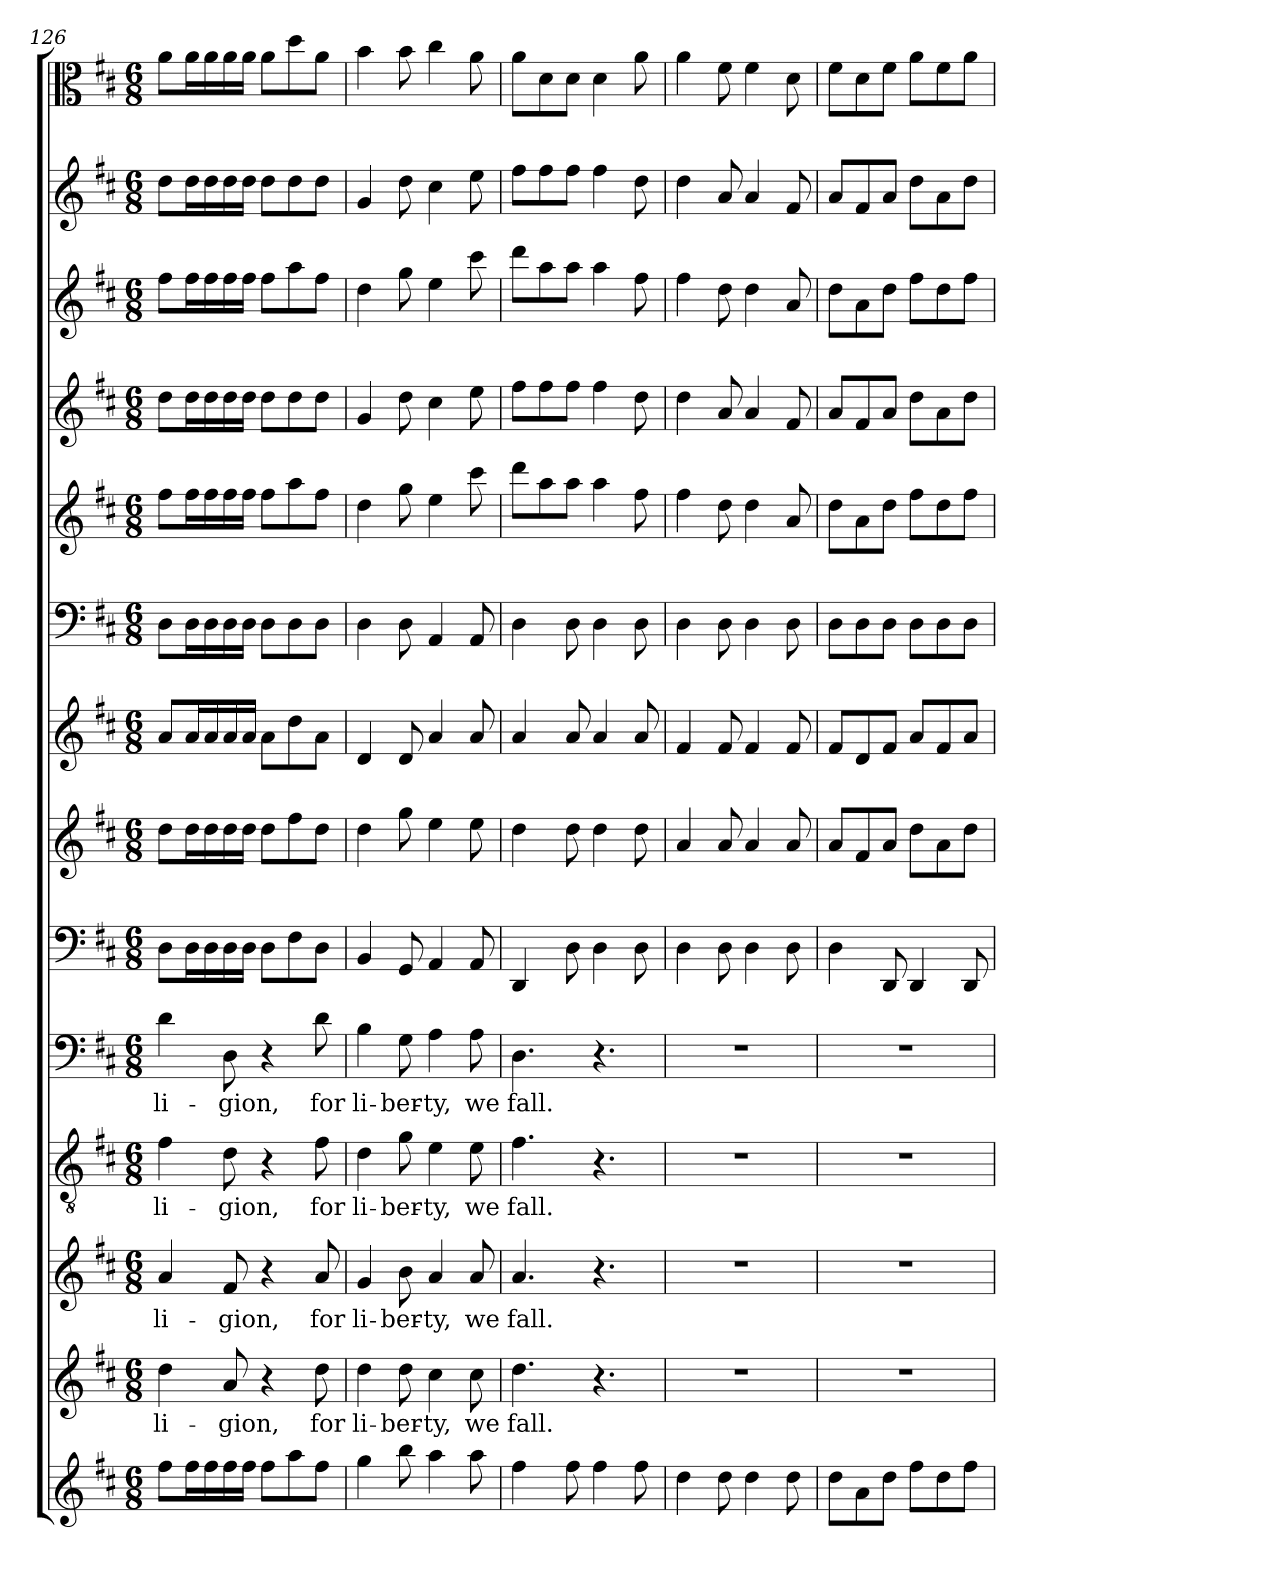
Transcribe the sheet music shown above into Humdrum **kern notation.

**kern	**kern	**text	**kern	**text	**kern	**text	**kern	**text	**kern	**kern	**kern	**kern	**kern	**kern	**kern	**kern	**kern
*part14	*part13	*part13	*part12	*part12	*part11	*part11	*part10	*part10	*part9	*part8	*part7	*part6	*part5	*part4	*part3	*part2	*part1
*staff14	*staff13	*staff13	*staff12	*staff12	*staff11	*staff11	*staff10	*staff10	*staff9	*staff8	*staff7	*staff6	*staff5	*staff4	*staff3	*staff2	*staff1
*clefG2	*clefG2	*	*clefG2	*	*clefGv2	*	*clefF4	*	*clefF4	*clefG2	*clefG2	*clefF4	*clefG2	*clefG2	*clefG2	*clefG2	*clefC3
*k[f#c#]	*k[f#c#]	*	*k[f#c#]	*	*k[f#c#]	*	*k[f#c#]	*	*k[f#c#]	*k[f#c#]	*k[f#c#]	*k[f#c#]	*k[f#c#]	*k[f#c#]	*k[f#c#]	*k[f#c#]	*k[f#c#]
*D:	*D:	*	*D:	*	*D:	*	*D:	*	*D:	*D:	*D:	*D:	*D:	*D:	*D:	*D:	*D:
*M6/8	*M6/8	*	*M6/8	*	*M6/8	*	*M6/8	*	*M6/8	*M6/8	*M6/8	*M6/8	*M6/8	*M6/8	*M6/8	*M6/8	*M6/8
=126	=126	=126	=126	=126	=126	=126	=126	=126	=126	=126	=126	=126	=126	=126	=126	=126	=126
8ff#\L	4dd\	-li-	4a/	-li-	4f#\	-li-	4d\	-li-	8D\L	8dd\L	8a/L	8D\L	8ff#\L	8dd\L	8ff#\L	8dd\L	8a\L
16ff#\L	.	.	.	.	.	.	.	.	16D\L	16dd\L	16a/L	16D\L	16ff#\L	16dd\L	16ff#\L	16dd\L	16a\L
16ff#\	.	.	.	.	.	.	.	.	16D\	16dd\	16a/	16D\	16ff#\	16dd\	16ff#\	16dd\	16a\
16ff#\	8a/	-gion,	8f#/	-gion,	8d\	-gion,	8D\	-gion,	16D\	16dd\	16a/	16D\	16ff#\	16dd\	16ff#\	16dd\	16a\
16ff#\JJ	.	.	.	.	.	.	.	.	16D\JJ	16dd\JJ	16a/JJ	16D\JJ	16ff#\JJ	16dd\JJ	16ff#\JJ	16dd\JJ	16a\JJ
8ff#\L	4r	.	4r	.	4r	.	4r	.	8D\L	8dd\L	8a\L	8D\L	8ff#\L	8dd\L	8ff#\L	8dd\L	8a\L
8aa\	.	.	.	.	.	.	.	.	8F#\	8ff#\	8dd\	8D\	8aa\	8dd\	8aa\	8dd\	8dd\
8ff#\J	8dd\	for	8a/	for	8f#\	for	8d\	for	8D\J	8dd\J	8a\J	8D\J	8ff#\J	8dd\J	8ff#\J	8dd\J	8a\J
=127	=127	=127	=127	=127	=127	=127	=127	=127	=127	=127	=127	=127	=127	=127	=127	=127	=127
4gg\	4dd\	li-	4g/	li-	4d\	li-	4B\	li-	4BB/	4dd\	4d/	4D\	4dd\	4g/	4dd\	4g/	4b\
8bb\	8dd\	-ber-	8b\	-ber-	8g\	-ber-	8G\	-ber-	8GG/	8gg\	8d/	8D\	8gg\	8dd\	8gg\	8dd\	8b\
4aa\	4cc#\	-ty,	4a/	-ty,	4e\	-ty,	4A\	-ty,	4AA/	4ee\	4a/	4AA/	4ee\	4cc#\	4ee\	4cc#\	4cc#\
8aa\	8cc#\	we	8a/	we	8e\	we	8A\	we	8AA/	8ee\	8a/	8AA/	8ccc#\	8ee\	8ccc#\	8ee\	8a\
=128	=128	=128	=128	=128	=128	=128	=128	=128	=128	=128	=128	=128	=128	=128	=128	=128	=128
4ff#\	4.dd\	fall.	4.a/	fall.	4.f#\	fall.	4.D\	fall.	4DD/	4dd\	4a/	4D\	8ddd\L	8ff#\L	8ddd\L	8ff#\L	8a\L
.	.	.	.	.	.	.	.	.	.	.	.	.	8aa\	8ff#\	8aa\	8ff#\	8d\
8ff#\	.	.	.	.	.	.	.	.	8D\	8dd\	8a/	8D\	8aa\J	8ff#\J	8aa\J	8ff#\J	8d\J
4ff#\	4.r	.	4.r	.	4.r	.	4.r	.	4D\	4dd\	4a/	4D\	4aa\	4ff#\	4aa\	4ff#\	4d\
8ff#\	.	.	.	.	.	.	.	.	8D\	8dd\	8a/	8D\	8ff#\	8dd\	8ff#\	8dd\	8a\
=129	=129	=129	=129	=129	=129	=129	=129	=129	=129	=129	=129	=129	=129	=129	=129	=129	=129
4dd\	2.r	.	2.r	.	2.r	.	2.r	.	4D\	4a/	4f#/	4D\	4ff#\	4dd\	4ff#\	4dd\	4a\
8dd\	.	.	.	.	.	.	.	.	8D\	8a/	8f#/	8D\	8dd\	8a/	8dd\	8a/	8f#\
4dd\	.	.	.	.	.	.	.	.	4D\	4a/	4f#/	4D\	4dd\	4a/	4dd\	4a/	4f#\
8dd\	.	.	.	.	.	.	.	.	8D\	8a/	8f#/	8D\	8a/	8f#/	8a/	8f#/	8d\
=130	=130	=130	=130	=130	=130	=130	=130	=130	=130	=130	=130	=130	=130	=130	=130	=130	=130
8dd\L	2.r	.	2.r	.	2.r	.	2.r	.	4D\	8a/L	8f#/L	8D\L	8dd\L	8a/L	8dd\L	8a/L	8f#\L
8a\	.	.	.	.	.	.	.	.	.	8f#/	8d/	8D\	8a\	8f#/	8a\	8f#/	8d\
8dd\J	.	.	.	.	.	.	.	.	8DD/	8a/J	8f#/J	8D\J	8dd\J	8a/J	8dd\J	8a/J	8f#\J
8ff#\L	.	.	.	.	.	.	.	.	4DD/	8dd\L	8a/L	8D\L	8ff#\L	8dd\L	8ff#\L	8dd\L	8a\L
8dd\	.	.	.	.	.	.	.	.	.	8a\	8f#/	8D\	8dd\	8a\	8dd\	8a\	8f#\
8ff#\J	.	.	.	.	.	.	.	.	8DD/	8dd\J	8a/J	8D\J	8ff#\J	8dd\J	8ff#\J	8dd\J	8a\J
=	=	=	=	=	=	=	=	=	=	=	=	=	=	=	=	=	=
*-	*-	*-	*-	*-	*-	*-	*-	*-	*-	*-	*-	*-	*-	*-	*-	*-	*-
